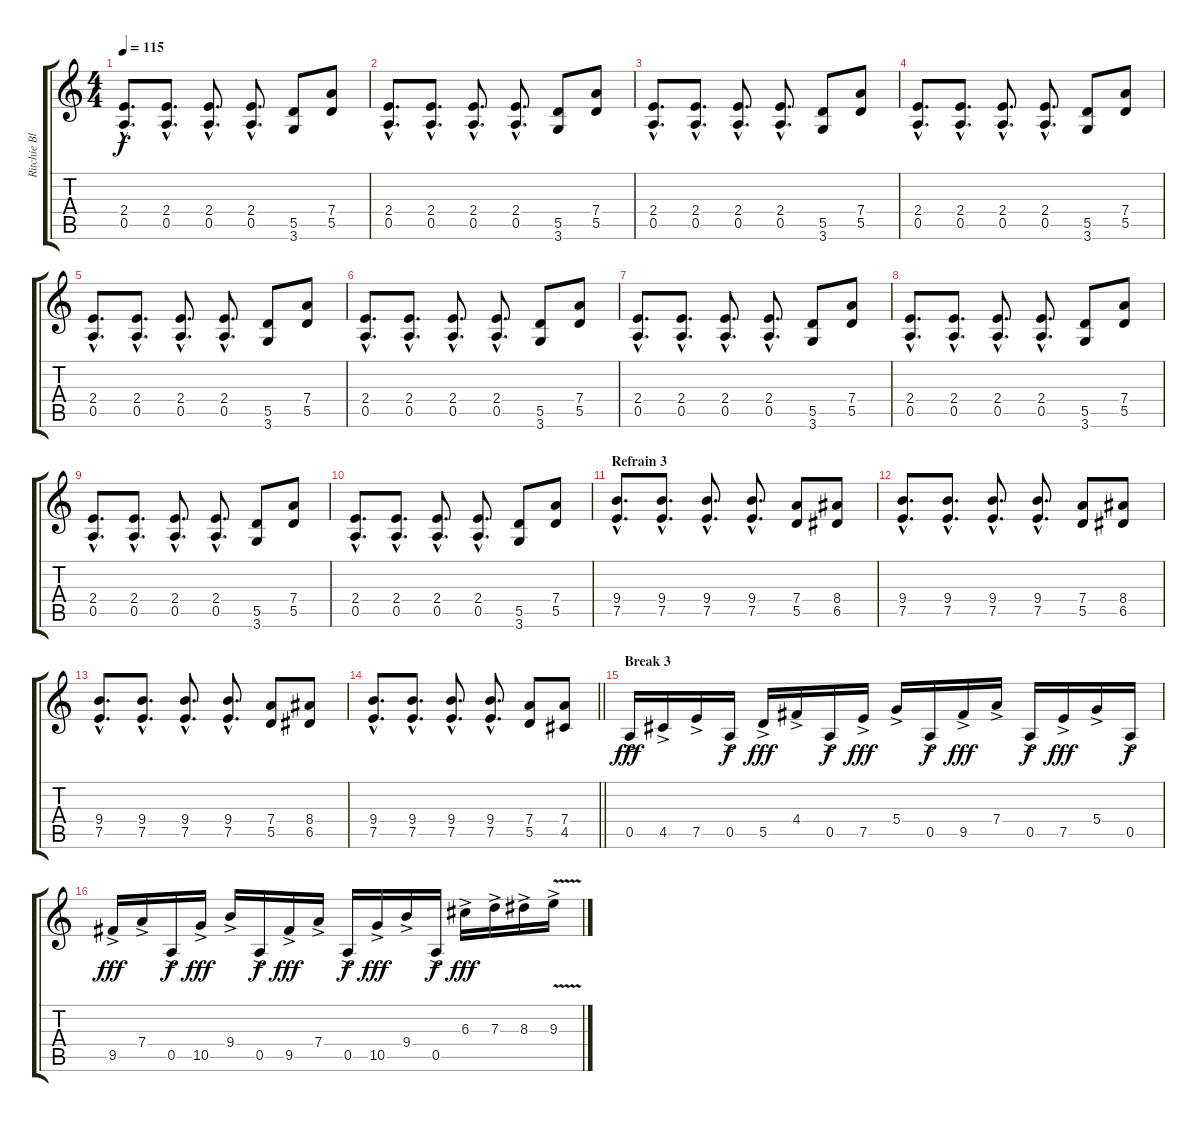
\track ("Ritchie Blackmore" "Ritchie Bl") {instrument distortionguitar}
\staff {score tabs}
\tuning (E4 B3 G3 D3 A2 E2) {hide}
\ts (4 4)
\tempo 115
\clef g2
\ks c
(2.4{hac} 0.5{hac}).8{d dy f} (2.4{hac} 0.5{hac}).8{d} (2.4{hac} 0.5{hac}).8{d} (2.4{hac} 0.5{hac}).8{d} (5.5 3.6).8 (7.4 5.5).8 |
(2.4{hac} 0.5{hac}).8{d} (2.4{hac} 0.5{hac}).8{d} (2.4{hac} 0.5{hac}).8{d} (2.4{hac} 0.5{hac}).8{d} (5.5 3.6).8 (7.4 5.5).8 |
(2.4{hac} 0.5{hac}).8{d} (2.4{hac} 0.5{hac}).8{d} (2.4{hac} 0.5{hac}).8{d} (2.4{hac} 0.5{hac}).8{d} (5.5 3.6).8 (7.4 5.5).8 |
(2.4{hac} 0.5{hac}).8{d} (2.4{hac} 0.5{hac}).8{d} (2.4{hac} 0.5{hac}).8{d} (2.4{hac} 0.5{hac}).8{d} (5.5 3.6).8 (7.4 5.5).8 |
(2.4{hac} 0.5{hac}).8{d} (2.4{hac} 0.5{hac}).8{d} (2.4{hac} 0.5{hac}).8{d} (2.4{hac} 0.5{hac}).8{d} (5.5 3.6).8 (7.4 5.5).8 |
(2.4{hac} 0.5{hac}).8{d} (2.4{hac} 0.5{hac}).8{d} (2.4{hac} 0.5{hac}).8{d} (2.4{hac} 0.5{hac}).8{d} (5.5 3.6).8 (7.4 5.5).8 |
(2.4{hac} 0.5{hac}).8{d} (2.4{hac} 0.5{hac}).8{d} (2.4{hac} 0.5{hac}).8{d} (2.4{hac} 0.5{hac}).8{d} (5.5 3.6).8 (7.4 5.5).8 |
(2.4{hac} 0.5{hac}).8{d} (2.4{hac} 0.5{hac}).8{d} (2.4{hac} 0.5{hac}).8{d} (2.4{hac} 0.5{hac}).8{d} (5.5 3.6).8 (7.4 5.5).8 |
(2.4{hac} 0.5{hac}).8{d} (2.4{hac} 0.5{hac}).8{d} (2.4{hac} 0.5{hac}).8{d} (2.4{hac} 0.5{hac}).8{d} (5.5 3.6).8 (7.4 5.5).8 |
(2.4{hac} 0.5{hac}).8{d} (2.4{hac} 0.5{hac}).8{d} (2.4{hac} 0.5{hac}).8{d} (2.4{hac} 0.5{hac}).8{d} (5.5 3.6).8 (7.4 5.5).8 |
\section ("" "Refrain 3")
(9.4{hac} 7.5{hac}).8{d} (9.4{hac} 7.5{hac}).8{d} (9.4{hac} 7.5{hac}).8{d} (9.4{hac} 7.5{hac}).8{d} (7.4 5.5).8 (8.4 6.5).8 |
(9.4{hac} 7.5{hac}).8{d} (9.4{hac} 7.5{hac}).8{d} (9.4{hac} 7.5{hac}).8{d} (9.4{hac} 7.5{hac}).8{d} (7.4 5.5).8 (8.4 6.5).8 |
(9.4{hac} 7.5{hac}).8{d} (9.4{hac} 7.5{hac}).8{d} (9.4{hac} 7.5{hac}).8{d} (9.4{hac} 7.5{hac}).8{d} (7.4 5.5).8 (8.4 6.5).8 |
\barLineRight lightlight
(9.4{hac} 7.5{hac}).8{d} (9.4{hac} 7.5{hac}).8{d} (9.4{hac} 7.5{hac}).8{d} (9.4{hac} 7.5{hac}).8{d} (7.4 5.5).8 (7.4 4.5).8 |
\section ("" "Break 3")
0.5{ac}.16{dy fff} 4.5{ac}.16 7.5{ac}.16 0.5{ac}.16{dy f} 5.5{ac}.16{dy fff} 4.4{ac}.16 0.5{ac}.16{dy f} 7.5{ac}.16{dy fff} 5.4{ac}.16 0.5{ac}.16{dy f} 9.5{ac}.16{dy fff} 7.4{ac}.16 0.5{ac}.16{dy f} 7.5{ac}.16{dy fff} 5.4{ac}.16 0.5{ac}.16{dy f} |
9.5{ac}.16{dy fff} 7.4{ac}.16 0.5{ac}.16{dy f} 10.5{ac}.16{dy fff} 9.4{ac}.16 0.5{ac}.16{dy f} 9.5{ac}.16{dy fff} 7.4{ac}.16 0.5{ac}.16{dy f} 10.5{ac}.16{dy fff} 9.4{ac}.16 0.5{ac}.16{dy f} 6.3{ac}.16{dy fff} 7.3{ac}.16 8.3{ac}.16 9.3{v ac}.16
